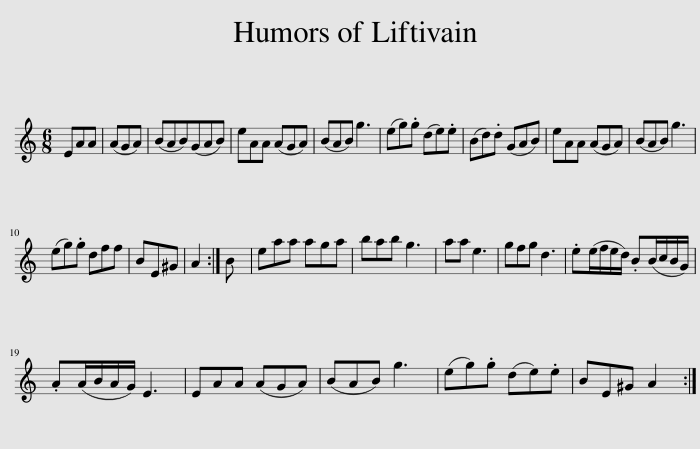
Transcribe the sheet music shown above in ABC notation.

X:1
L:1/8
M:6/8
I:linebreak $
K:C
V:1 treble
V:1
 EAA | (AGA) | (BAB)(GAB) | eAA (AGA) | (BAB) g3 | %5
 (eg).g (de).e | (Bd).d (GAB) | eAA (AGA) | (BAB) g3 |$ (eg).g dff | %10
 BE^G | A2 :| B | eaa aga | bab g3 | %15
 aa e3 | gfg d3 | .e(e/f/e/d/) .B(B/c/B/G/) |$ .A(A/B/A/G/) E3 | EAA (AGA) | %20
 (BAB) g3 | (eg).g (de).e | BE^G A2 :| %23
